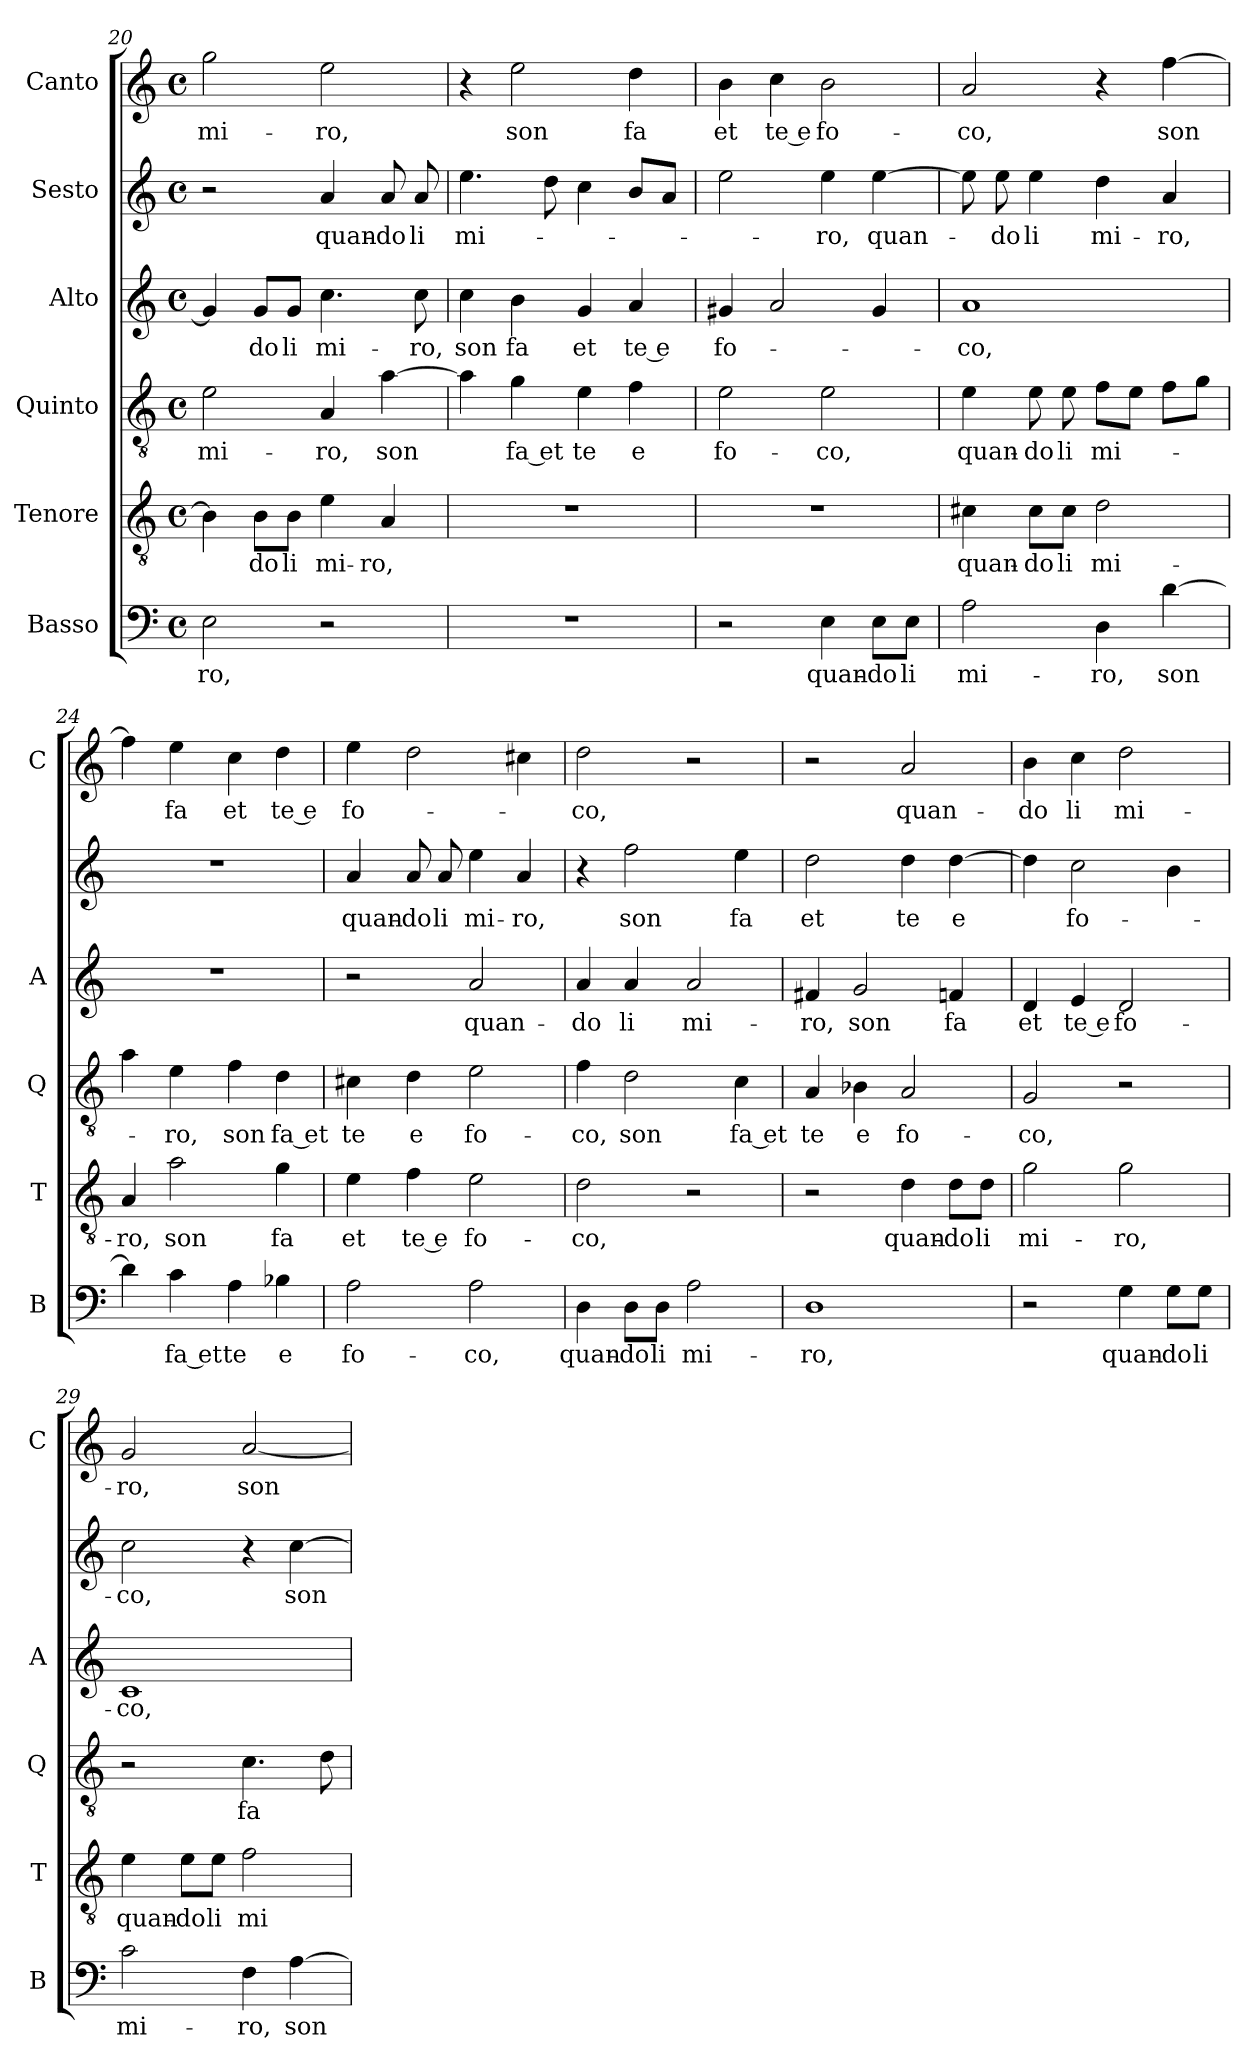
**kern	**text	**kern	**text	**kern	**text	**kern	**text	**kern	**text	**kern	**text
*part6	*part6	*part5	*part5	*part4	*part4	*part3	*part3	*part2	*part2	*part1	*part1
*staff6	*staff6	*staff5	*staff5	*staff4	*staff4	*staff3	*staff3	*staff2	*staff2	*staff1	*staff1
*I"Basso	*	*I"Tenore	*	*I"Quinto	*	*I"Alto	*	*I"Sesto	*	*I"Canto	*
*I'B	*	*I'T	*	*I'Q	*	*I'A	*	*	*	*I'C	*
*clefF4	*	*clefGv2	*	*clefGv2	*	*clefG2	*	*clefG2	*	*clefG2	*
*k[]	*	*k[]	*	*k[]	*	*k[]	*	*k[]	*	*k[]	*
*C:	*	*C:	*	*C:	*	*C:	*	*C:	*	*C:	*
*M4/4	*	*M4/4	*	*M4/4	*	*M4/4	*	*M4/4	*	*M4/4	*
*met(c)	*	*met(c)	*	*met(c)	*	*met(c)	*	*met(c)	*	*met(c)	*
=20	=20	=20	=20	=20	=20	=20	=20	=20	=20	=20	=20
!	!LO:LY:b	!	!	!	!LO:LY:b	!	!	!	!	!	!LO:LY:b
2E\	-ro,	4B\]	.	2e\	mi-	4g/]	.	2r	.	2gg\	mi-
!	!	!	!LO:LY:b	!	!	!	!LO:LY:b	!	!	!	!
.	.	8B\L	-do	.	.	8g/L	-do	.	.	.	.
!	!	!	!LO:LY:b	!	!	!	!LO:LY:b	!	!	!	!
.	.	8B\J	li	.	.	8g/J	li	.	.	.	.
!	!	!	!LO:LY:b	!	!LO:LY:b	!	!LO:LY:b	!	!LO:LY:b	!	!LO:LY:b
2r	.	4e\	mi-	4A/	-ro,	4.cc\	mi-	4a/	quan-	2ee\	-ro,
!	!	!	!LO:LY:b	!	!LO:LY:b	!	!	!	!LO:LY:b	!	!
.	.	4A/	-ro,	[4a\	son	.	.	8a/	-do	.	.
!	!	!	!	!	!	!	!LO:LY:b	!	!LO:LY:b	!	!
.	.	.	.	.	.	8cc\	-ro,	8a/	li	.	.
=21	=21	=21	=21	=21	=21	=21	=21	=21	=21	=21	=21
!	!	!	!	!	!	!	!LO:LY:b	!	!LO:LY:b	!	!
1r	.	1r	.	4a\]	.	4cc\	son	4.ee\	mi-	4r	.
!	!	!	!	!	!LO:LY:b	!	!LO:LY:b	!	!	!	!LO:LY:b
.	.	.	.	4g\	fa et	4b\	fa	.	.	2ee\	son
.	.	.	.	.	.	.	.	8dd\	.	.	.
!	!	!	!	!	!LO:LY:b	!	!LO:LY:b	!	!	!	!
.	.	.	.	4e\	te	4g/	et	4cc\	.	.	.
!	!	!	!	!	!LO:LY:b	!	!LO:LY:b	!	!	!	!LO:LY:b
.	.	.	.	4f\	e	4a/	te e	8b/L	.	4dd\	fa
.	.	.	.	.	.	.	.	8a/J	.	.	.
=22	=22	=22	=22	=22	=22	=22	=22	=22	=22	=22	=22
!	!	!	!	!	!LO:LY:b	!	!LO:LY:b	!	!	!	!LO:LY:b
2r	.	1r	.	2e\	fo-	4g#X/	fo-	2ee\	.	4b\	et
!	!	!	!	!	!	!	!	!	!	!	!LO:LY:b
.	.	.	.	.	.	2a/	.	.	.	4cc\	te e
!	!LO:LY:b	!	!	!	!LO:LY:b	!	!	!	!LO:LY:b	!	!LO:LY:b
4E\	quan-	.	.	2e\	-co,	.	.	4ee\	-ro,	2b\	fo-
!	!LO:LY:b	!	!	!	!	!	!	!	!LO:LY:b	!	!
8E\L	-do	.	.	.	.	4g#/	.	[4ee\	quan-	.	.
!	!LO:LY:b	!	!	!	!	!	!	!	!	!	!
8E\J	li	.	.	.	.	.	.	.	.	.	.
!!LO:LB:g=z
=23	=23	=23	=23	=23	=23	=23	=23	=23	=23	=23	=23
!	!LO:LY:b	!	!LO:LY:b	!	!LO:LY:b	!	!LO:LY:b	!	!	!	!LO:LY:b
2A\	mi-	4c#X\	quan-	4e\	quan-	1a	-co,	8ee\]	.	2a/	-co,
!	!	!	!	!	!	!	!	!	!LO:LY:b	!	!
.	.	.	.	.	.	.	.	8ee\	-do	.	.
!	!	!	!LO:LY:b	!	!LO:LY:b	!	!	!	!LO:LY:b	!	!
.	.	8c#\L	-do	8e\	-do	.	.	4ee\	li	.	.
!	!	!	!LO:LY:b	!	!LO:LY:b	!	!	!	!	!	!
.	.	8c#\J	li	8e\	li	.	.	.	.	.	.
!	!LO:LY:b	!	!LO:LY:b	!	!LO:LY:b	!	!	!	!LO:LY:b	!	!
4D\	-ro,	2d\	mi-	8f\L	mi-	.	.	4dd\	mi-	4r	.
.	.	.	.	8e\J	.	.	.	.	.	.	.
!	!LO:LY:b	!	!	!	!	!	!	!	!LO:LY:b	!	!LO:LY:b
[4d\	son	.	.	8f\L	.	.	.	4a/	-ro,	[4ff\	son
.	.	.	.	8g\J	.	.	.	.	.	.	.
=24	=24	=24	=24	=24	=24	=24	=24	=24	=24	=24	=24
!	!	!	!LO:LY:b	!	!	!	!	!	!	!	!
4d\]	.	4A/	-ro,	4a\	.	1r	.	1r	.	4ff\]	.
!	!LO:LY:b	!	!LO:LY:b	!	!LO:LY:b	!	!	!	!	!	!LO:LY:b
4c\	fa et	2a\	son	4e\	-ro,	.	.	.	.	4ee\	fa
!	!LO:LY:b	!	!	!	!LO:LY:b	!	!	!	!	!	!LO:LY:b
4A\	te	.	.	4f\	son	.	.	.	.	4cc\	et
!	!LO:LY:b	!	!LO:LY:b	!	!LO:LY:b	!	!	!	!	!	!LO:LY:b
4B-X\	e	4g\	fa	4d\	fa et	.	.	.	.	4dd\	te e
=25	=25	=25	=25	=25	=25	=25	=25	=25	=25	=25	=25
!	!LO:LY:b	!	!LO:LY:b	!	!LO:LY:b	!	!	!	!LO:LY:b	!	!LO:LY:b
2A\	fo-	4e\	et	4c#X\	te	2r	.	4a/	quan-	4ee\	fo-
!	!	!	!LO:LY:b	!	!LO:LY:b	!	!	!	!LO:LY:b	!	!
.	.	4f\	te e	4d\	e	.	.	8a/	-do	2dd\	.
!	!	!	!	!	!	!	!	!	!LO:LY:b	!	!
.	.	.	.	.	.	.	.	8a/	li	.	.
!	!LO:LY:b	!	!LO:LY:b	!	!LO:LY:b	!	!LO:LY:b	!	!LO:LY:b	!	!
2A\	-co,	2e\	fo-	2e\	fo-	2a/	quan-	4ee\	mi-	.	.
!	!	!	!	!	!	!	!	!	!LO:LY:b	!	!
.	.	.	.	.	.	.	.	4a/	-ro,	4cc#X\	.
=26	=26	=26	=26	=26	=26	=26	=26	=26	=26	=26	=26
!	!LO:LY:b	!	!LO:LY:b	!	!LO:LY:b	!	!LO:LY:b	!	!	!	!LO:LY:b
4D\	quan-	2d\	-co,	4f\	-co,	4a/	-do	4r	.	2dd\	-co,
!	!LO:LY:b	!	!	!	!LO:LY:b	!	!LO:LY:b	!	!LO:LY:b	!	!
8D\L	-do	.	.	2d\	son	4a/	li	2ff\	son	.	.
!	!LO:LY:b	!	!	!	!	!	!	!	!	!	!
8D\J	li	.	.	.	.	.	.	.	.	.	.
!	!LO:LY:b	!	!	!	!	!	!LO:LY:b	!	!	!	!
2A\	mi-	2r	.	.	.	2a/	mi-	.	.	2r	.
!	!	!	!	!	!LO:LY:b	!	!	!	!LO:LY:b	!	!
.	.	.	.	4c\	fa et	.	.	4ee\	fa	.	.
=27	=27	=27	=27	=27	=27	=27	=27	=27	=27	=27	=27
!	!LO:LY:b	!	!	!	!LO:LY:b	!	!LO:LY:b	!	!LO:LY:b	!	!
1D	-ro,	2r	.	4A/	te	4f#X/	-ro,	2dd\	et	2r	.
!	!	!	!	!	!LO:LY:b	!	!LO:LY:b	!	!	!	!
.	.	.	.	4B-X\	e	2g/	son	.	.	.	.
!	!	!	!LO:LY:b	!	!LO:LY:b	!	!	!	!LO:LY:b	!	!LO:LY:b
.	.	4d\	quan-	2A/	fo-	.	.	4dd\	te	2a/	quan-
!	!	!	!LO:LY:b	!	!	!	!LO:LY:b	!	!LO:LY:b	!	!
.	.	8d\L	-do	.	.	4fn/	fa	[4dd\	e	.	.
!	!	!	!LO:LY:b	!	!	!	!	!	!	!	!
.	.	8d\J	li	.	.	.	.	.	.	.	.
!!LO:PB:g=z
=28	=28	=28	=28	=28	=28	=28	=28	=28	=28	=28	=28
!	!	!	!LO:LY:b	!	!LO:LY:b	!	!LO:LY:b	!	!	!	!LO:LY:b
2r	.	2g\	mi-	2G/	-co,	4d/	et	4dd\]	.	4b\	-do
!	!	!	!	!	!	!	!LO:LY:b	!	!LO:LY:b	!	!LO:LY:b
.	.	.	.	.	.	4e/	te e	2cc\	fo-	4cc\	li
!	!LO:LY:b	!	!LO:LY:b	!	!	!	!LO:LY:b	!	!	!	!LO:LY:b
4G\	quan-	2g\	-ro,	2r	.	2d/	fo-	.	.	2dd\	mi-
!	!LO:LY:b	!	!	!	!	!	!	!	!	!	!
8G\L	-do	.	.	.	.	.	.	4b\	.	.	.
!	!LO:LY:b	!	!	!	!	!	!	!	!	!	!
8G\J	li	.	.	.	.	.	.	.	.	.	.
=29	=29	=29	=29	=29	=29	=29	=29	=29	=29	=29	=29
!	!LO:LY:b	!	!LO:LY:b	!	!	!	!LO:LY:b	!	!LO:LY:b	!	!LO:LY:b
2c\	mi-	4e\	quan-	2r	.	1c	-co,	2cc\	-co,	2g/	-ro,
!	!	!	!LO:LY:b	!	!	!	!	!	!	!	!
.	.	8e\L	-do	.	.	.	.	.	.	.	.
!	!	!	!LO:LY:b	!	!	!	!	!	!	!	!
.	.	8e\J	li	.	.	.	.	.	.	.	.
!	!LO:LY:b	!	!LO:LY:b	!	!LO:LY:b	!	!	!	!	!	!LO:LY:b
4F\	-ro,	2f\	mi-	4.c\	fa	.	.	4r	.	[2a/	son
!	!LO:LY:b	!	!	!	!	!	!	!	!LO:LY:b	!	!
[4A\	son	.	.	.	.	.	.	[4cc\	son	.	.
.	.	.	.	8d\	.	.	.	.	.	.	.
=	=	=	=	=	=	=	=	=	=	=	=
*-	*-	*-	*-	*-	*-	*-	*-	*-	*-	*-	*-
